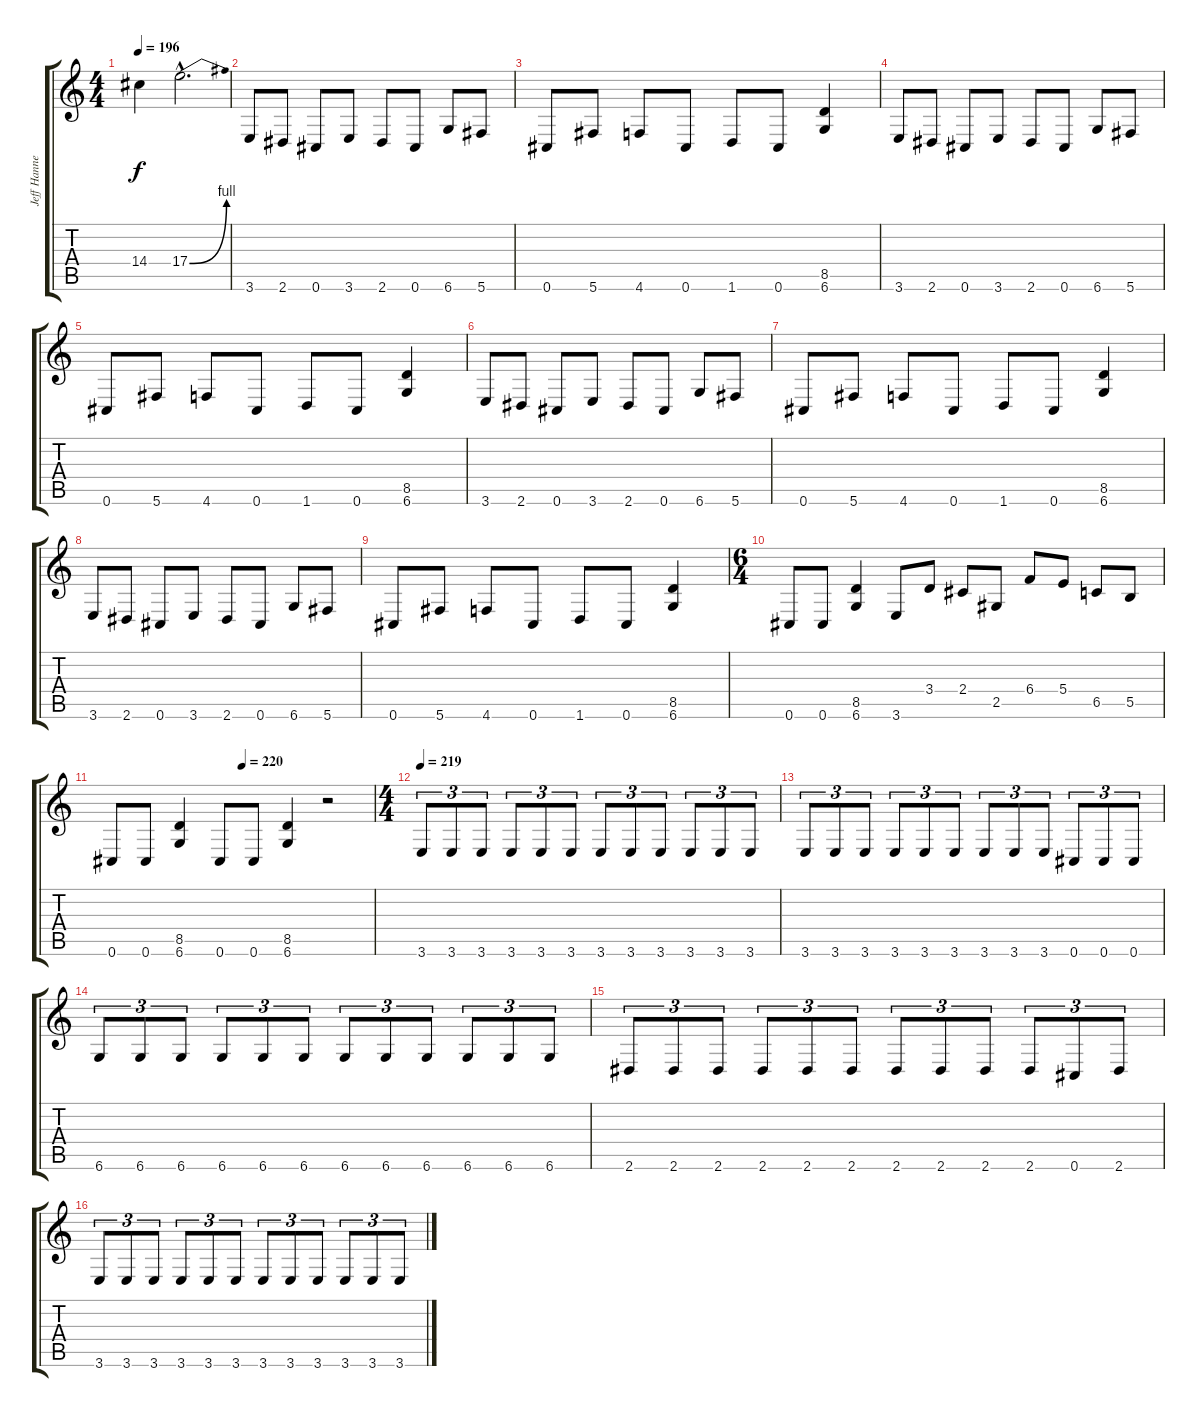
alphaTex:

\track ("Jeff Hanneman" "Jeff Hanne") {instrument distortionguitar}
\staff {score tabs}
\tuning (Db4 Ab3 E3 B2 Gb2 Db2) {hide}
\ts (4 4)
\tempo 196
\clef g2
\ks c
14.4.4{dy f} 17.4{be (bend 0 0 60 4) hac}.2{d} |
3.6.8{volume 12} 2.6.8 0.6.8 3.6.8 2.6.8 0.6.8 6.6.8 5.6.8 |
0.6.8 5.6.8 4.6.8 0.6.8 1.6.8 0.6.8 (8.5 6.6).4 |
3.6.8 2.6.8 0.6.8 3.6.8 2.6.8 0.6.8 6.6.8 5.6.8 |
0.6.8 5.6.8 4.6.8 0.6.8 1.6.8 0.6.8 (8.5 6.6).4 |
3.6.8 2.6.8 0.6.8 3.6.8 2.6.8 0.6.8 6.6.8 5.6.8 |
0.6.8 5.6.8 4.6.8 0.6.8 1.6.8 0.6.8 (8.5 6.6).4 |
3.6.8 2.6.8 0.6.8 3.6.8 2.6.8 0.6.8 6.6.8 5.6.8 |
0.6.8 5.6.8 4.6.8 0.6.8 1.6.8 0.6.8 (8.5 6.6).4 |
\ts (6 4)
0.6.8 0.6.8 (8.5 6.6).4 3.6.8 3.4.8 2.4.8 2.5.8 6.4.8 5.4.8 6.5.8 5.5.8 |
\tempo (220 0.5)
0.6.8 0.6.8 (8.5 6.6).4 0.6.8 0.6.8 (8.5 6.6).4 r.2 |
\ts (4 4)
\tempo 219
3.6.8{tu (3 2)} 3.6.8{tu (3 2)} 3.6.8{tu (3 2)} 3.6.8{tu (3 2)} 3.6.8{tu (3 2)} 3.6.8{tu (3 2)} 3.6.8{tu (3 2)} 3.6.8{tu (3 2)} 3.6.8{tu (3 2)} 3.6.8{tu (3 2)} 3.6.8{tu (3 2)} 3.6.8{tu (3 2)} |
3.6.8{tu (3 2)} 3.6.8{tu (3 2)} 3.6.8{tu (3 2)} 3.6.8{tu (3 2)} 3.6.8{tu (3 2)} 3.6.8{tu (3 2)} 3.6.8{tu (3 2)} 3.6.8{tu (3 2)} 3.6.8{tu (3 2)} 0.6.8{tu (3 2)} 0.6.8{tu (3 2)} 0.6.8{tu (3 2)} |
6.6.8{tu (3 2)} 6.6.8{tu (3 2)} 6.6.8{tu (3 2)} 6.6.8{tu (3 2)} 6.6.8{tu (3 2)} 6.6.8{tu (3 2)} 6.6.8{tu (3 2)} 6.6.8{tu (3 2)} 6.6.8{tu (3 2)} 6.6.8{tu (3 2)} 6.6.8{tu (3 2)} 6.6.8{tu (3 2)} |
2.6.8{tu (3 2)} 2.6.8{tu (3 2)} 2.6.8{tu (3 2)} 2.6.8{tu (3 2)} 2.6.8{tu (3 2)} 2.6.8{tu (3 2)} 2.6.8{tu (3 2)} 2.6.8{tu (3 2)} 2.6.8{tu (3 2)} 2.6.8{tu (3 2)} 0.6.8{tu (3 2)} 2.6.8{tu (3 2)} |
3.6.8{tu (3 2)} 3.6.8{tu (3 2)} 3.6.8{tu (3 2)} 3.6.8{tu (3 2)} 3.6.8{tu (3 2)} 3.6.8{tu (3 2)} 3.6.8{tu (3 2)} 3.6.8{tu (3 2)} 3.6.8{tu (3 2)} 3.6.8{tu (3 2)} 3.6.8{tu (3 2)} 3.6.8{tu (3 2)}
